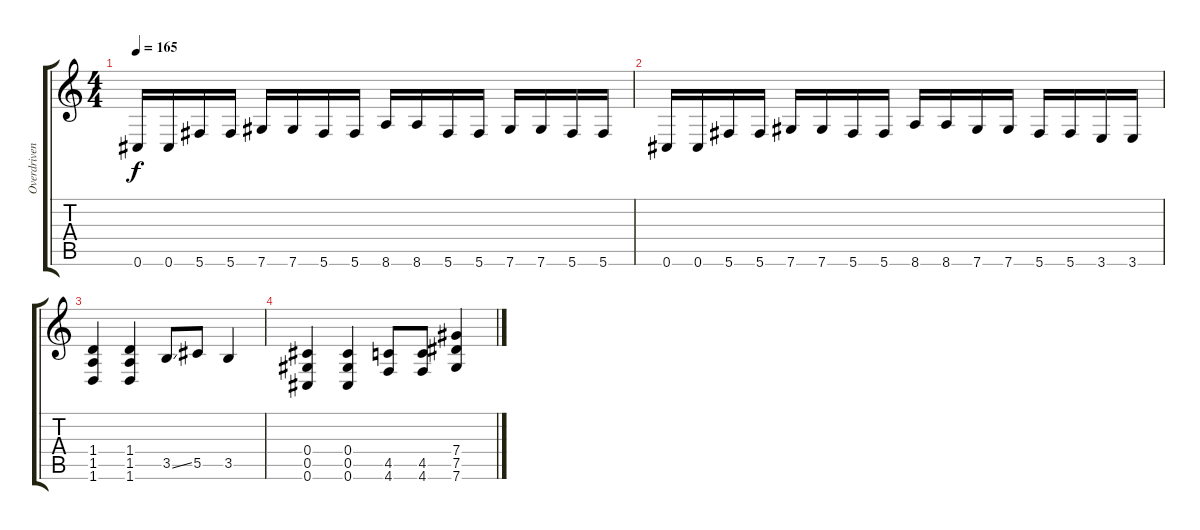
\track ("Overdriven Guitar" "Overdriven") {instrument overdrivenguitar}
\staff {score tabs}
\tuning (Eb4 Bb3 Gb3 Db3 Ab2 Db2) {hide}
\ts (4 4)
\tempo 165
\clef g2
\ks c
0.6.16{dy f} 0.6.16 5.6.16 5.6.16 7.6.16 7.6.16 5.6.16 5.6.16 8.6.16 8.6.16 5.6.16 5.6.16 7.6.16 7.6.16 5.6.16 5.6.16 |
0.6.16 0.6.16 5.6.16 5.6.16 7.6.16 7.6.16 5.6.16 5.6.16 8.6.16 8.6.16 7.6.16 7.6.16 5.6.16 5.6.16 3.6.16 3.6.16 |
(1.4 1.5 1.6).4 (1.4 1.5 1.6).4 3.5{ss}.8 5.5.8 3.5.4 |
(0.4 0.5 0.6).4 (0.4 0.5 0.6).4 (4.5 4.6).8 (4.5 4.6).8 (7.4 7.5 7.6).4
